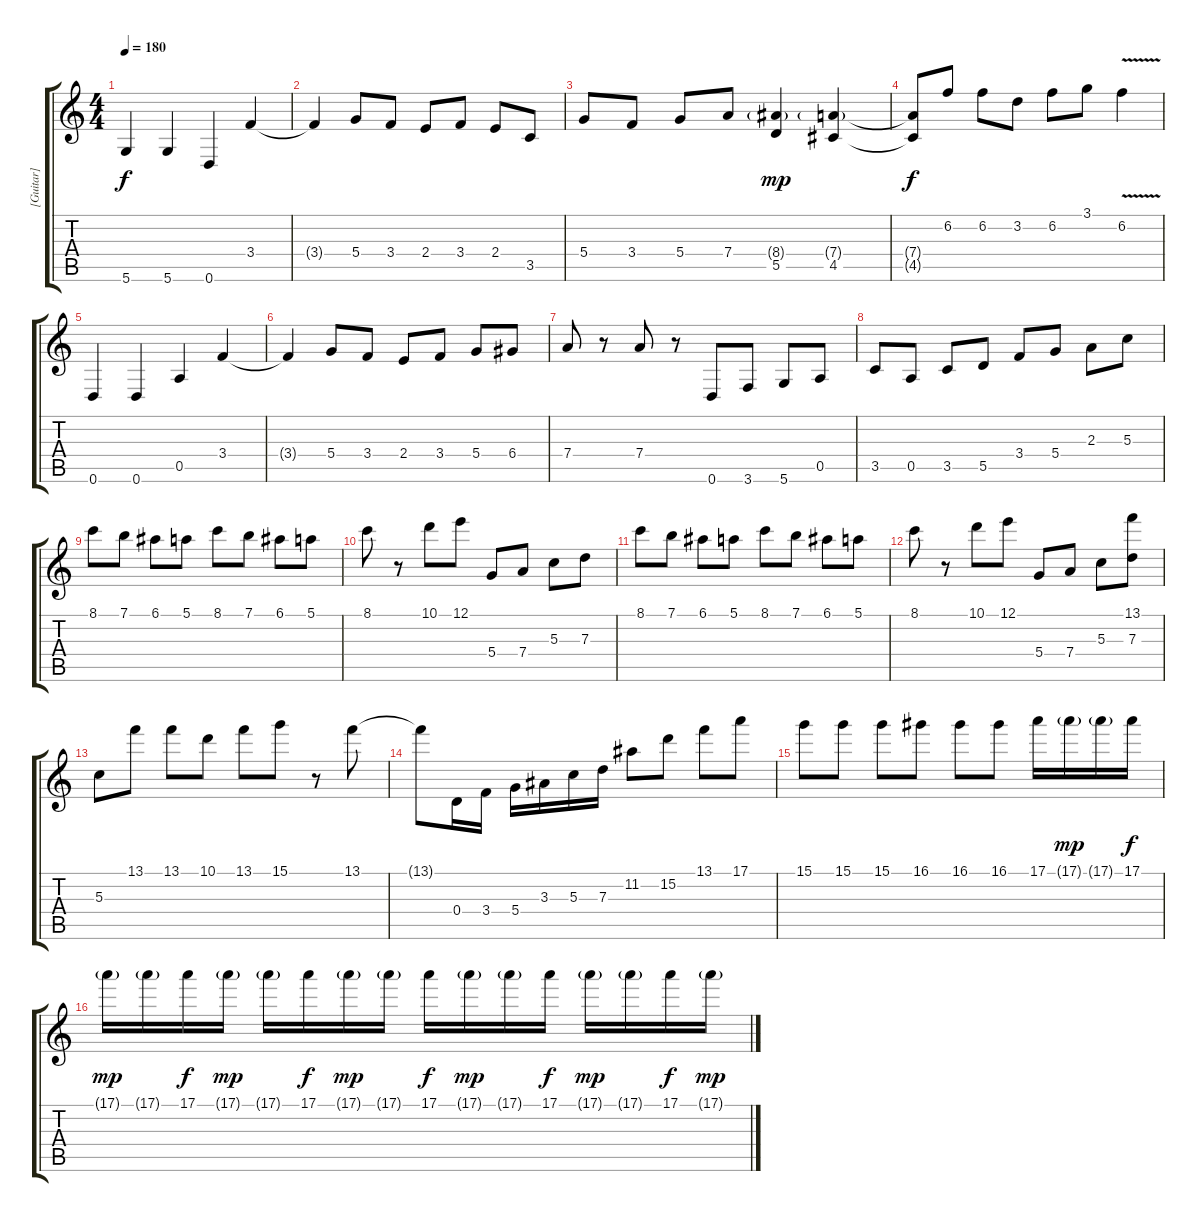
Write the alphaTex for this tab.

\track ("[Guitar]" "[Guitar]") {instrument distortionguitar}
\staff {score tabs}
\tuning (E4 B3 G3 D3 A2 D2) {hide}
\ts (4 4)
\tempo 180
\clef g2
\ks c
5.6.4{dy f} 5.6.4 0.6.4 3.4.4 |
3.4{t}.4 5.4.8 3.4.8 2.4.8 3.4.8 2.4.8 3.5.8 |
5.4.8 3.4.8 5.4.8 7.4.8 (8.4{g} 5.5).4{dy mp} (7.4{g} 4.5).4 |
(7.4{t} 4.5{t}).8{dy f} 6.2.8 6.2.8 3.2.8 6.2.8 3.1.8 6.2{v}.4 |
0.6.4 0.6.4 0.5.4 3.4.4 |
3.4{t}.4 5.4.8 3.4.8 2.4.8 3.4.8 5.4.8 6.4.8 |
7.4.8 r.8 7.4.8 r.8 0.6.8 3.6.8 5.6.8 0.5.8 |
3.5.8 0.5.8 3.5.8 5.5.8 3.4.8 5.4.8 2.3.8 5.3.8 |
8.1.8 7.1.8 6.1.8 5.1.8 8.1.8 7.1.8 6.1.8 5.1.8 |
8.1.8 r.8 10.1.8 12.1.8 5.4.8 7.4.8 5.3.8 7.3.8 |
8.1.8 7.1.8 6.1.8 5.1.8 8.1.8 7.1.8 6.1.8 5.1.8 |
8.1.8 r.8 10.1.8 12.1.8 5.4.8 7.4.8 5.3.8 (13.1 7.3).8 |
5.3.8 13.1.8 13.1.8 10.1.8 13.1.8 15.1.8 r.8 13.1.8 |
13.1{t}.8 0.4.16 3.4.16 5.4.16 3.3.16 5.3.16 7.3.16 11.2.8 15.2.8 13.1.8 17.1.8 |
15.1.8 15.1.8 15.1.8 16.1.8 16.1.8 16.1.8 17.1.16 17.1{g}.16{dy mp} 17.1{g}.16 17.1.16{dy f} |
17.1{g}.16{dy mp} 17.1{g}.16 17.1.16{dy f} 17.1{g}.16{dy mp} 17.1{g}.16 17.1.16{dy f} 17.1{g}.16{dy mp} 17.1{g}.16 17.1.16{dy f} 17.1{g}.16{dy mp} 17.1{g}.16 17.1.16{dy f} 17.1{g}.16{dy mp} 17.1{g}.16 17.1.16{dy f} 17.1{g}.16{dy mp}
